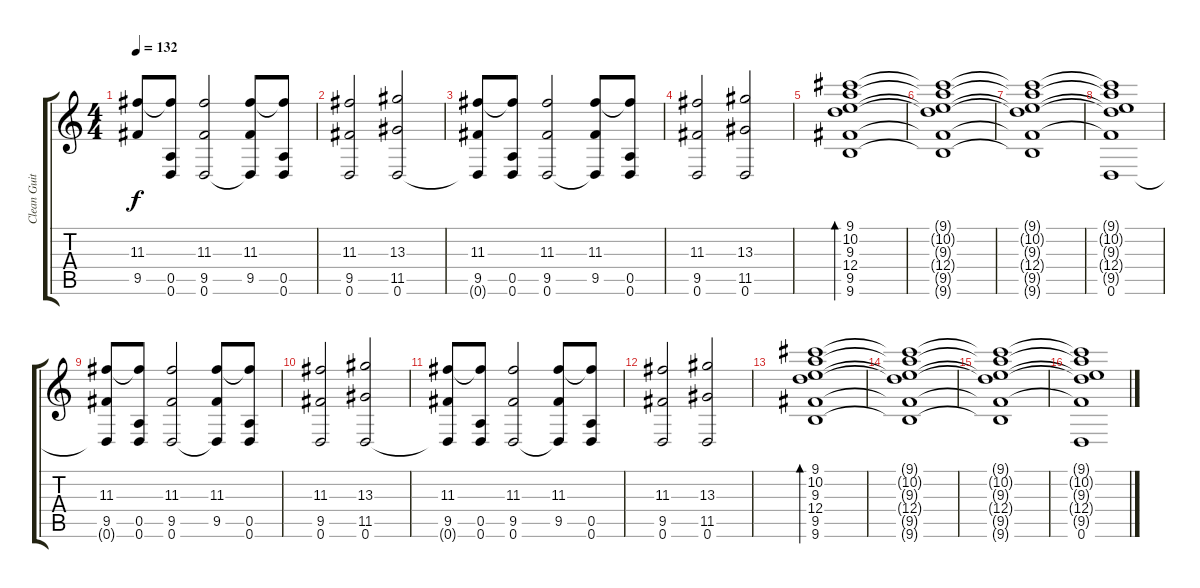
\track ("Clean Guitar 2" "Clean Guit") {instrument electricguitarjazz}
\staff {score tabs}
\tuning (E4 B3 G3 D3 A2 D2) {hide}
\ts (4 4)
\tempo 132
\clef g2
\ks c
(11.3 9.5).8{dy f instrument electricguitarjazz} (11.3{t} 0.5 0.6).8 (11.3 9.5 0.6).2 (11.3 9.5 0.6{t}).8 (11.3{t} 0.5 0.6).8 |
(11.3 9.5 0.6).2 (13.3 11.5 0.6).2 |
(11.3 9.5 0.6{t}).8 (11.3{t} 0.5 0.6).8 (11.3 9.5 0.6).2 (11.3 9.5 0.6{t}).8 (11.3{t} 0.5 0.6).8 |
(11.3 9.5 0.6).2 (13.3 11.5 0.6).2 |
(9.1 10.2 9.3 12.4 9.5 9.6).1{bd 480} |
(9.1{t} 10.2{t} 9.3{t} 12.4{t} 9.5{t} 9.6{t}).1 |
(9.1{t} 10.2{t} 9.3{t} 12.4{t} 9.5{t} 9.6{t}).1 |
(9.1{t} 10.2{t} 9.3{t} 12.4{t} 9.5{t} 0.6).1 |
(11.3 9.5 0.6{t}).8 (11.3{t} 0.5 0.6).8 (11.3 9.5 0.6).2 (11.3 9.5 0.6{t}).8 (11.3{t} 0.5 0.6).8 |
(11.3 9.5 0.6).2 (13.3 11.5 0.6).2 |
(11.3 9.5 0.6{t}).8 (11.3{t} 0.5 0.6).8 (11.3 9.5 0.6).2 (11.3 9.5 0.6{t}).8 (11.3{t} 0.5 0.6).8 |
(11.3 9.5 0.6).2 (13.3 11.5 0.6).2 |
(9.1 10.2 9.3 12.4 9.5 9.6).1{bd 480} |
(9.1{t} 10.2{t} 9.3{t} 12.4{t} 9.5{t} 9.6{t}).1 |
(9.1{t} 10.2{t} 9.3{t} 12.4{t} 9.5{t} 9.6{t}).1 |
(9.1{t} 10.2{t} 9.3{t} 12.4{t} 9.5{t} 0.6).1
